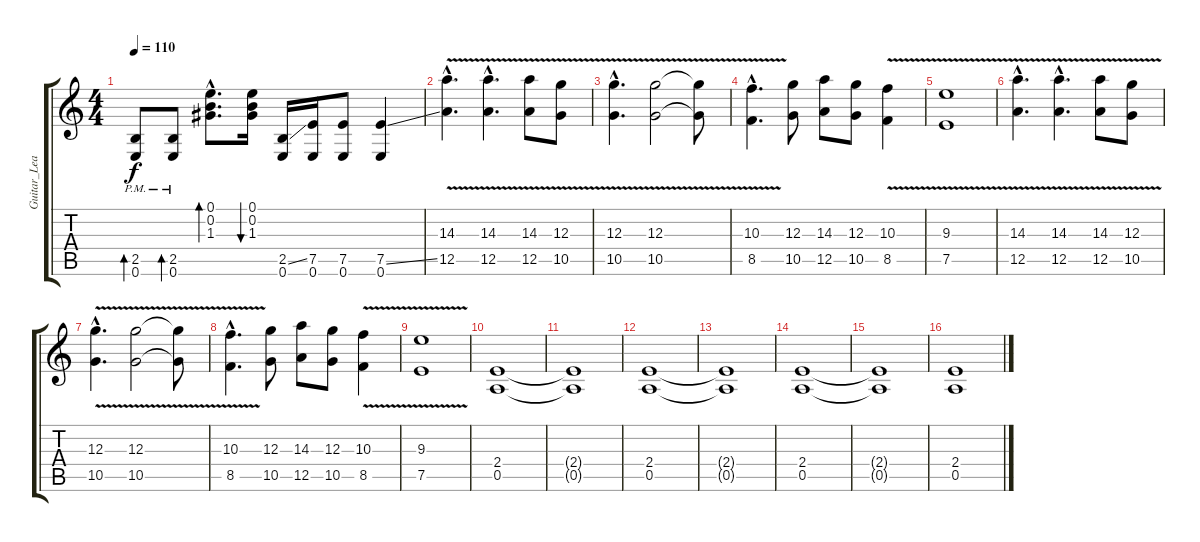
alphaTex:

\track ("Guitar_Lead" "Guitar_Lea") {instrument overdrivenguitar}
\staff {score tabs}
\tuning (E4 B3 G3 D3 A2 E2) {hide}
\ts (4 4)
\tempo 110
\clef g2
\ks c
(2.5{pm} 0.6{pm}).8{bd 30 dy f} (2.5{pm} 0.6{pm}).8{bd 30} (0.1{hac} 0.2{hac} 1.3{hac}).8{d bd 30} (0.1 0.2 1.3).16{bu 30} (2.5{ss} 0.6).16 (7.5 0.6).16 (7.5 0.6).8 (7.5{ss} 0.6).4 |
\section ("" "")
(14.3{v hac} 12.5{v hac}).4{d} (14.3{v hac} 12.5{v hac}).4{d} (14.3{v} 12.5{v}).8 (12.3{v} 10.5{v}).8 |
(12.3{v hac} 10.5{v hac}).4{d} (12.3{v} 10.5{v}).2 (12.3{t} 10.5{t}).8 |
(10.3{v hac} 8.5{v hac}).4{d} (12.3 10.5).8 (14.3 12.5).8 (12.3 10.5).8 (10.3{v} 8.5{v}).4 |
(9.3{v} 7.5{v}).1 |
(14.3{v hac} 12.5{v hac}).4{d} (14.3{v hac} 12.5{v hac}).4{d} (14.3{v} 12.5{v}).8 (12.3{v} 10.5{v}).8 |
(12.3{v hac} 10.5{v hac}).4{d} (12.3{v} 10.5{v}).2 (12.3{t} 10.5{t}).8 |
(10.3{v hac} 8.5{v hac}).4{d} (12.3 10.5).8 (14.3 12.5).8 (12.3 10.5).8 (10.3{v} 8.5{v}).4 |
(9.3{v} 7.5{v}).1 |
\section ("" "")
(2.4 0.5).1 |
(2.4{t} 0.5{t}).1 |
(2.4 0.5).1 |
(2.4{t} 0.5{t}).1 |
(2.4 0.5).1 |
(2.4{t} 0.5{t}).1 |
(2.4 0.5).1
